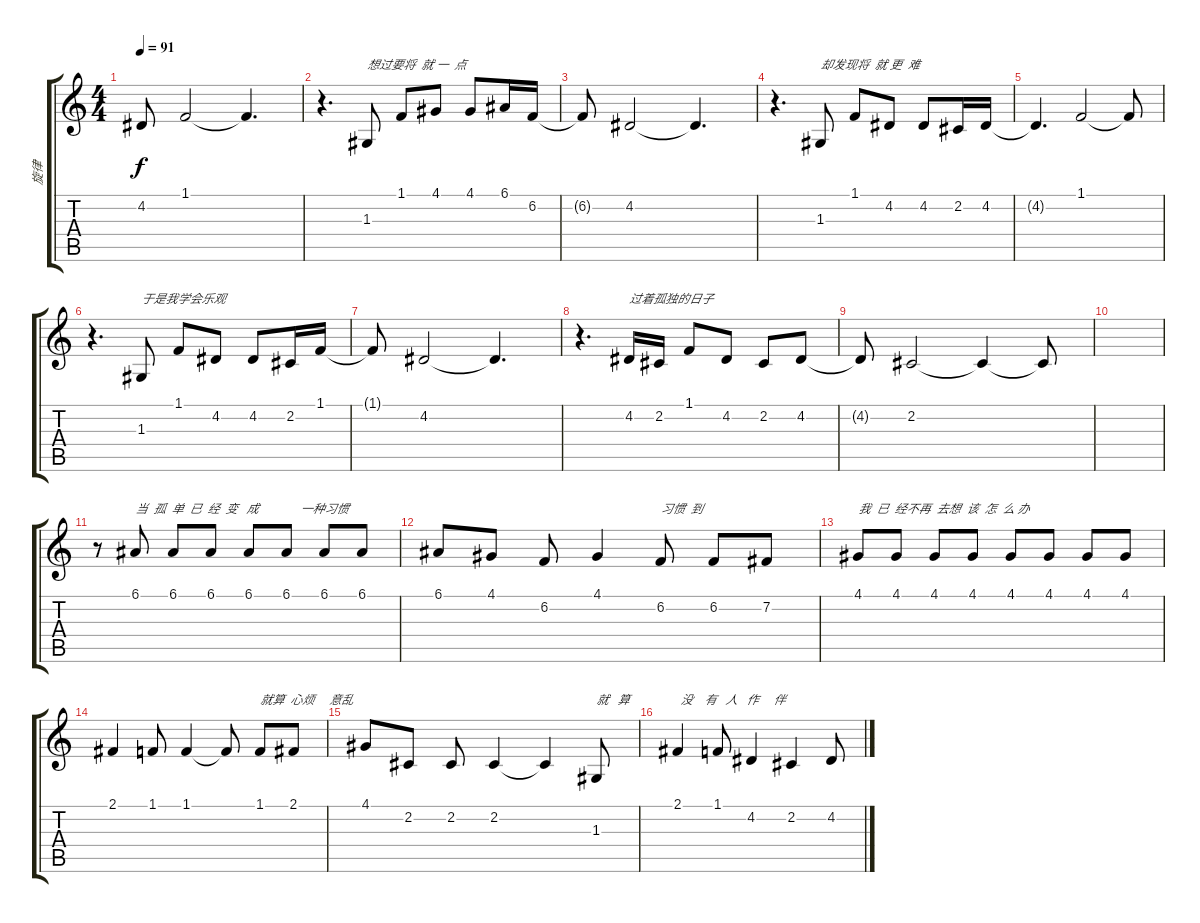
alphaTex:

\track ("旋律" "旋律") {instrument voiceoohs}
\staff {score tabs}
\tuning (E4 B3 G3 D3 A2 E2) {hide}
\ts (4 4)
\tempo 91
\clef g2
\ks c
4.2{t}.8{dy f} 1.1.2 1.1{t}.4{d} |
r.4{d} 1.3.8{txt "想过要将  就 一  点"} 1.1.8 4.1.8 4.1.8 6.1.16 6.2.16 |
6.2{t}.8 4.2.2 4.2{t}.4{d} |
r.4{d} 1.3.8{txt "却发现将  就 更  难"} 1.1.8 4.2.8 4.2.8 2.2.16 4.2.16 |
4.2{t}.4{d} 1.1.2 1.1{t}.8 |
r.4{d} 1.3.8{txt "于是我学会乐观"} 1.1.8 4.2.8 4.2.8 2.2.16 1.1.16 |
1.1{t}.8 4.2.2 4.2{t}.4{d} |
r.4{d balance 16} 4.2.16{txt "过着孤独的日子"} 2.2.16 1.1.8 4.2.8 2.2.8 4.2.8 |
4.2{t}.8 2.2.2 2.2{t}.4 2.2{t}.8 |
|
r.8 6.1.8{txt "当  孤  单  已  经  变   成              一种习惯"} 6.1.8 6.1.8 6.1.8 6.1.8 6.1.8 6.1.8 |
6.1.8 4.1.8 6.2.8 4.1.4 6.2.8{txt "习惯  到  "} 6.2.8 7.2.8 |
4.1.8{txt "我  已  经不再  去想  该  怎  么 办"} 4.1.8 4.1.8 4.1.8 4.1.8 4.1.8 4.1.8 4.1.8 |
2.1.4 1.1.8 1.1.4 1.1{t}.8 1.1.8{txt "就算  心烦     意乱"} 2.1.8 |
4.1.8 2.2.8 2.2.8 2.2.4 2.2{t}.4 1.3.8{txt "就   算                 没    有   人   作     伴"} |
2.1.4 1.1.8 4.2.4 2.2.4 4.2.8
